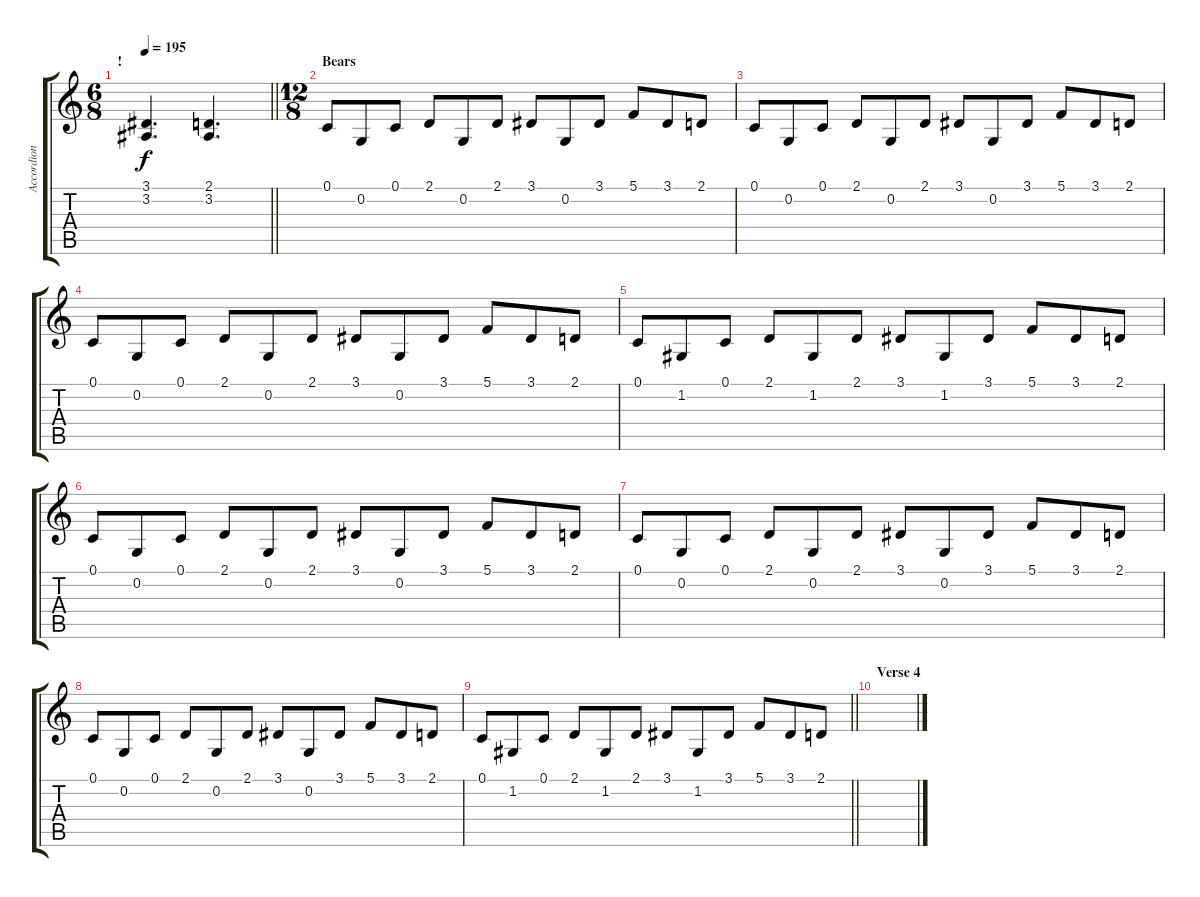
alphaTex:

\track ("Accordion" "Accordion") {instrument accordion}
\staff {score tabs}
\tuning (C4 G3 Eb3 Bb2 F2 C2) {hide}
\ts (6 8)
\section ("" "!")
\tempo 195
\clef g2
\barLineRight lightlight
\ks c
(3.1 3.2).4{d dy f} (2.1 3.2).4{d} |
\ts (12 8)
\section ("" "Bears")
0.1.8 0.2.8 0.1.8 2.1.8 0.2.8 2.1.8 3.1.8 0.2.8 3.1.8 5.1.8 3.1.8 2.1.8 |
0.1.8 0.2.8 0.1.8 2.1.8 0.2.8 2.1.8 3.1.8 0.2.8 3.1.8 5.1.8 3.1.8 2.1.8 |
0.1.8 0.2.8 0.1.8 2.1.8 0.2.8 2.1.8 3.1.8 0.2.8 3.1.8 5.1.8 3.1.8 2.1.8 |
0.1.8 1.2.8 0.1.8 2.1.8 1.2.8 2.1.8 3.1.8 1.2.8 3.1.8 5.1.8 3.1.8 2.1.8 |
0.1.8 0.2.8 0.1.8 2.1.8 0.2.8 2.1.8 3.1.8 0.2.8 3.1.8 5.1.8 3.1.8 2.1.8 |
0.1.8 0.2.8 0.1.8 2.1.8 0.2.8 2.1.8 3.1.8 0.2.8 3.1.8 5.1.8 3.1.8 2.1.8 |
0.1.8 0.2.8 0.1.8 2.1.8 0.2.8 2.1.8 3.1.8 0.2.8 3.1.8 5.1.8 3.1.8 2.1.8 |
\barLineRight lightlight
0.1.8 1.2.8 0.1.8 2.1.8 1.2.8 2.1.8 3.1.8 1.2.8 3.1.8 5.1.8 3.1.8 2.1.8 |
\section ("" "Verse 4")
